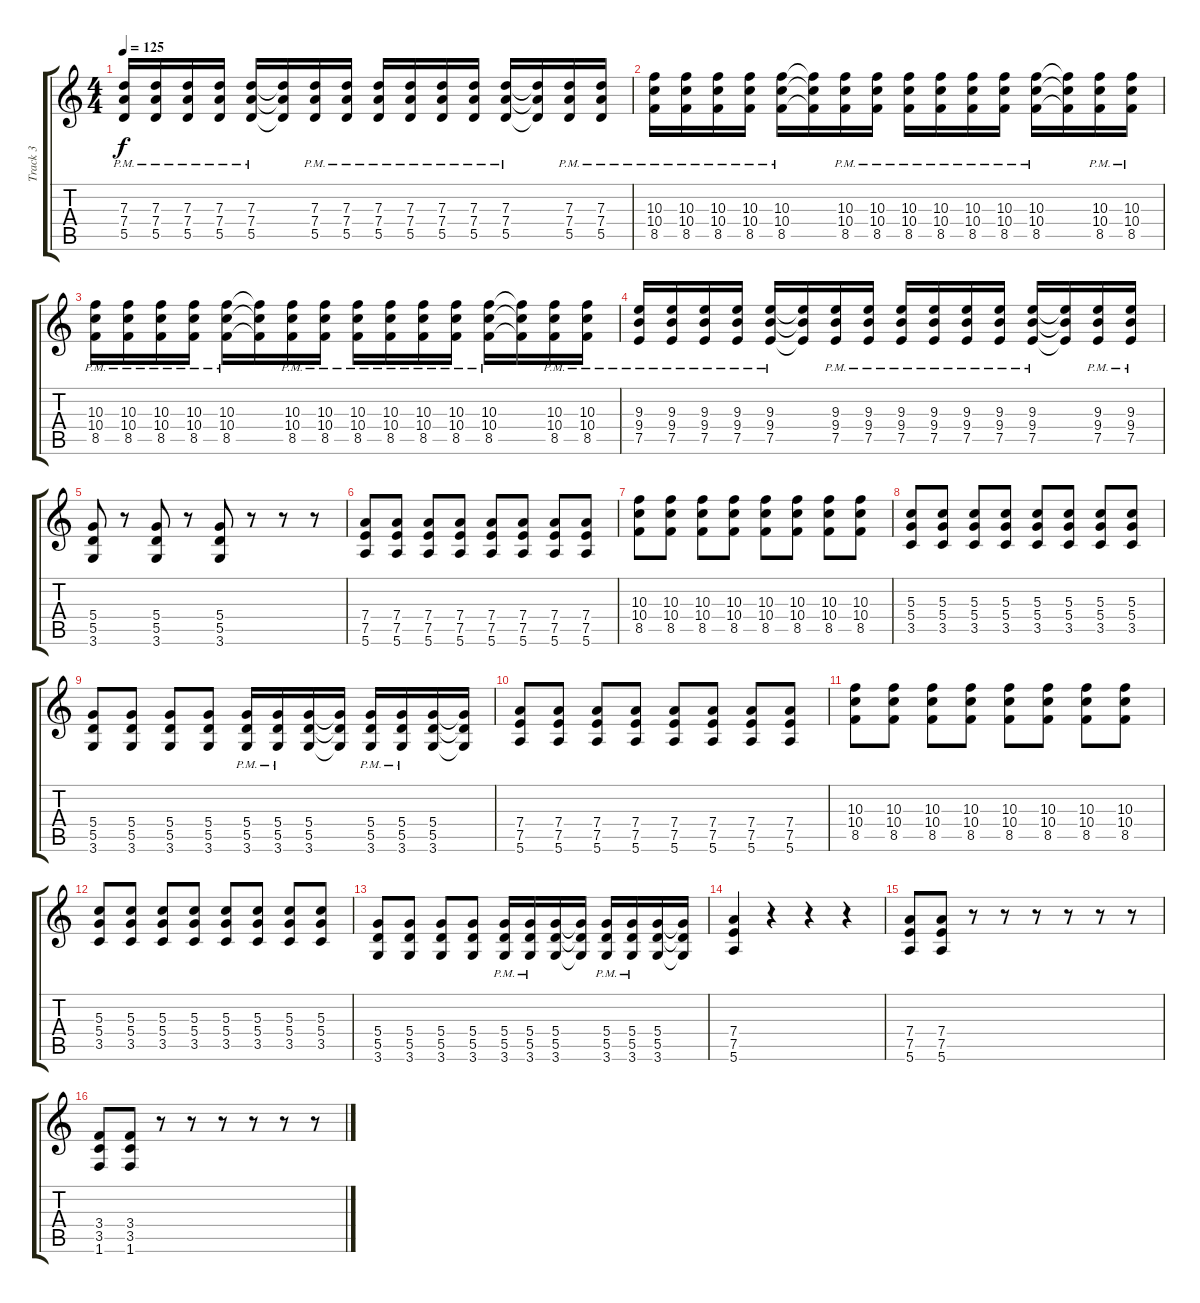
\track ("Track 3" "Track 3") {instrument distortionguitar}
\staff {score tabs}
\tuning (E4 B3 G3 D3 A2 E2) {hide}
\ts (4 4)
\tempo 125
\clef g2
\ks c
(7.3{pm} 7.4{pm} 5.5{pm}).16{dy f} (7.3{pm} 7.4{pm} 5.5{pm}).16 (7.3{pm} 7.4{pm} 5.5{pm}).16 (7.3{pm} 7.4{pm} 5.5{pm}).16 (7.3{pm} 7.4{pm} 5.5{pm}).16 (7.3{t} 7.4{t} 5.5{t}).16 (7.3{pm} 7.4{pm} 5.5{pm}).16 (7.3{pm} 7.4{pm} 5.5{pm}).16 (7.3{pm} 7.4{pm} 5.5{pm}).16 (7.3{pm} 7.4{pm} 5.5{pm}).16 (7.3{pm} 7.4{pm} 5.5{pm}).16 (7.3{pm} 7.4{pm} 5.5{pm}).16 (7.3{pm} 7.4{pm} 5.5{pm}).16 (7.3{t} 7.4{t} 5.5{t}).16 (7.3{pm} 7.4{pm} 5.5{pm}).16 (7.3{pm} 7.4{pm} 5.5{pm}).16 |
(10.3{pm} 10.4{pm} 8.5{pm}).16 (10.3{pm} 10.4{pm} 8.5{pm}).16 (10.3{pm} 10.4{pm} 8.5{pm}).16 (10.3{pm} 10.4{pm} 8.5{pm}).16 (10.3{pm} 10.4{pm} 8.5{pm}).16 (10.3{t} 10.4{t} 8.5{t}).16 (10.3{pm} 10.4{pm} 8.5{pm}).16 (10.3{pm} 10.4{pm} 8.5{pm}).16 (10.3{pm} 10.4{pm} 8.5{pm}).16 (10.3{pm} 10.4{pm} 8.5{pm}).16 (10.3{pm} 10.4{pm} 8.5{pm}).16 (10.3{pm} 10.4{pm} 8.5{pm}).16 (10.3{pm} 10.4{pm} 8.5{pm}).16 (10.3{t} 10.4{t} 8.5{t}).16 (10.3{pm} 10.4{pm} 8.5{pm}).16 (10.3{pm} 10.4{pm} 8.5{pm}).16 |
(10.3{pm} 10.4{pm} 8.5{pm}).16 (10.3{pm} 10.4{pm} 8.5{pm}).16 (10.3{pm} 10.4{pm} 8.5{pm}).16 (10.3{pm} 10.4{pm} 8.5{pm}).16 (10.3{pm} 10.4{pm} 8.5{pm}).16 (10.3{t} 10.4{t} 8.5{t}).16 (10.3{pm} 10.4{pm} 8.5{pm}).16 (10.3{pm} 10.4{pm} 8.5{pm}).16 (10.3{pm} 10.4{pm} 8.5{pm}).16 (10.3{pm} 10.4{pm} 8.5{pm}).16 (10.3{pm} 10.4{pm} 8.5{pm}).16 (10.3{pm} 10.4{pm} 8.5{pm}).16 (10.3{pm} 10.4{pm} 8.5{pm}).16 (10.3{t} 10.4{t} 8.5{t}).16 (10.3{pm} 10.4{pm} 8.5{pm}).16 (10.3{pm} 10.4{pm} 8.5{pm}).16 |
(9.3{pm} 9.4{pm} 7.5{pm}).16 (9.3{pm} 9.4{pm} 7.5{pm}).16 (9.3{pm} 9.4{pm} 7.5{pm}).16 (9.3{pm} 9.4{pm} 7.5{pm}).16 (9.3{pm} 9.4{pm} 7.5{pm}).16 (9.3{t} 9.4{t} 7.5{t}).16 (9.3{pm} 9.4{pm} 7.5{pm}).16 (9.3{pm} 9.4{pm} 7.5{pm}).16 (9.3{pm} 9.4{pm} 7.5{pm}).16 (9.3{pm} 9.4{pm} 7.5{pm}).16 (9.3{pm} 9.4{pm} 7.5{pm}).16 (9.3{pm} 9.4{pm} 7.5{pm}).16 (9.3{pm} 9.4{pm} 7.5{pm}).16 (9.3{t} 9.4{t} 7.5{t}).16 (9.3{pm} 9.4{pm} 7.5{pm}).16 (9.3{pm} 9.4{pm} 7.5{pm}).16 |
(5.4 5.5 3.6).8 r.8 (5.4 5.5 3.6).8 r.8 (5.4 5.5 3.6).8 r.8 r.8 r.8 |
(7.4 7.5 5.6).8 (7.4 7.5 5.6).8 (7.4 7.5 5.6).8 (7.4 7.5 5.6).8 (7.4 7.5 5.6).8 (7.4 7.5 5.6).8 (7.4 7.5 5.6).8 (7.4 7.5 5.6).8 |
(10.3 10.4 8.5).8 (10.3 10.4 8.5).8 (10.3 10.4 8.5).8 (10.3 10.4 8.5).8 (10.3 10.4 8.5).8 (10.3 10.4 8.5).8 (10.3 10.4 8.5).8 (10.3 10.4 8.5).8 |
(5.3 5.4 3.5).8 (5.3 5.4 3.5).8 (5.3 5.4 3.5).8 (5.3 5.4 3.5).8 (5.3 5.4 3.5).8 (5.3 5.4 3.5).8 (5.3 5.4 3.5).8 (5.3 5.4 3.5).8 |
(5.4 5.5 3.6).8 (5.4 5.5 3.6).8 (5.4 5.5 3.6).8 (5.4 5.5 3.6).8 (5.4{pm} 5.5{pm} 3.6{pm}).16 (5.4{pm} 5.5{pm} 3.6{pm}).16 (5.4 5.5 3.6).16 (5.4{t} 5.5{t} 3.6{t}).16 (5.4{pm} 5.5{pm} 3.6{pm}).16 (5.4{pm} 5.5{pm} 3.6{pm}).16 (5.4 5.5 3.6).16 (5.4{t} 5.5{t} 3.6{t}).16 |
(7.4 7.5 5.6).8 (7.4 7.5 5.6).8 (7.4 7.5 5.6).8 (7.4 7.5 5.6).8 (7.4 7.5 5.6).8 (7.4 7.5 5.6).8 (7.4 7.5 5.6).8 (7.4 7.5 5.6).8 |
(10.3 10.4 8.5).8 (10.3 10.4 8.5).8 (10.3 10.4 8.5).8 (10.3 10.4 8.5).8 (10.3 10.4 8.5).8 (10.3 10.4 8.5).8 (10.3 10.4 8.5).8 (10.3 10.4 8.5).8 |
(5.3 5.4 3.5).8 (5.3 5.4 3.5).8 (5.3 5.4 3.5).8 (5.3 5.4 3.5).8 (5.3 5.4 3.5).8 (5.3 5.4 3.5).8 (5.3 5.4 3.5).8 (5.3 5.4 3.5).8 |
(5.4 5.5 3.6).8 (5.4 5.5 3.6).8 (5.4 5.5 3.6).8 (5.4 5.5 3.6).8 (5.4{pm} 5.5{pm} 3.6{pm}).16 (5.4{pm} 5.5{pm} 3.6{pm}).16 (5.4 5.5 3.6).16 (5.4{t} 5.5{t} 3.6{t}).16 (5.4{pm} 5.5{pm} 3.6{pm}).16 (5.4{pm} 5.5{pm} 3.6{pm}).16 (5.4 5.5 3.6).16 (5.4{t} 5.5{t} 3.6{t}).16 |
(7.4 7.5 5.6).4 r.4 r.4 r.4 |
(7.4 7.5 5.6).8 (7.4 7.5 5.6).8 r.8 r.8 r.8 r.8 r.8 r.8 |
(3.4 3.5 1.6).8 (3.4 3.5 1.6).8 r.8 r.8 r.8 r.8 r.8 r.8
